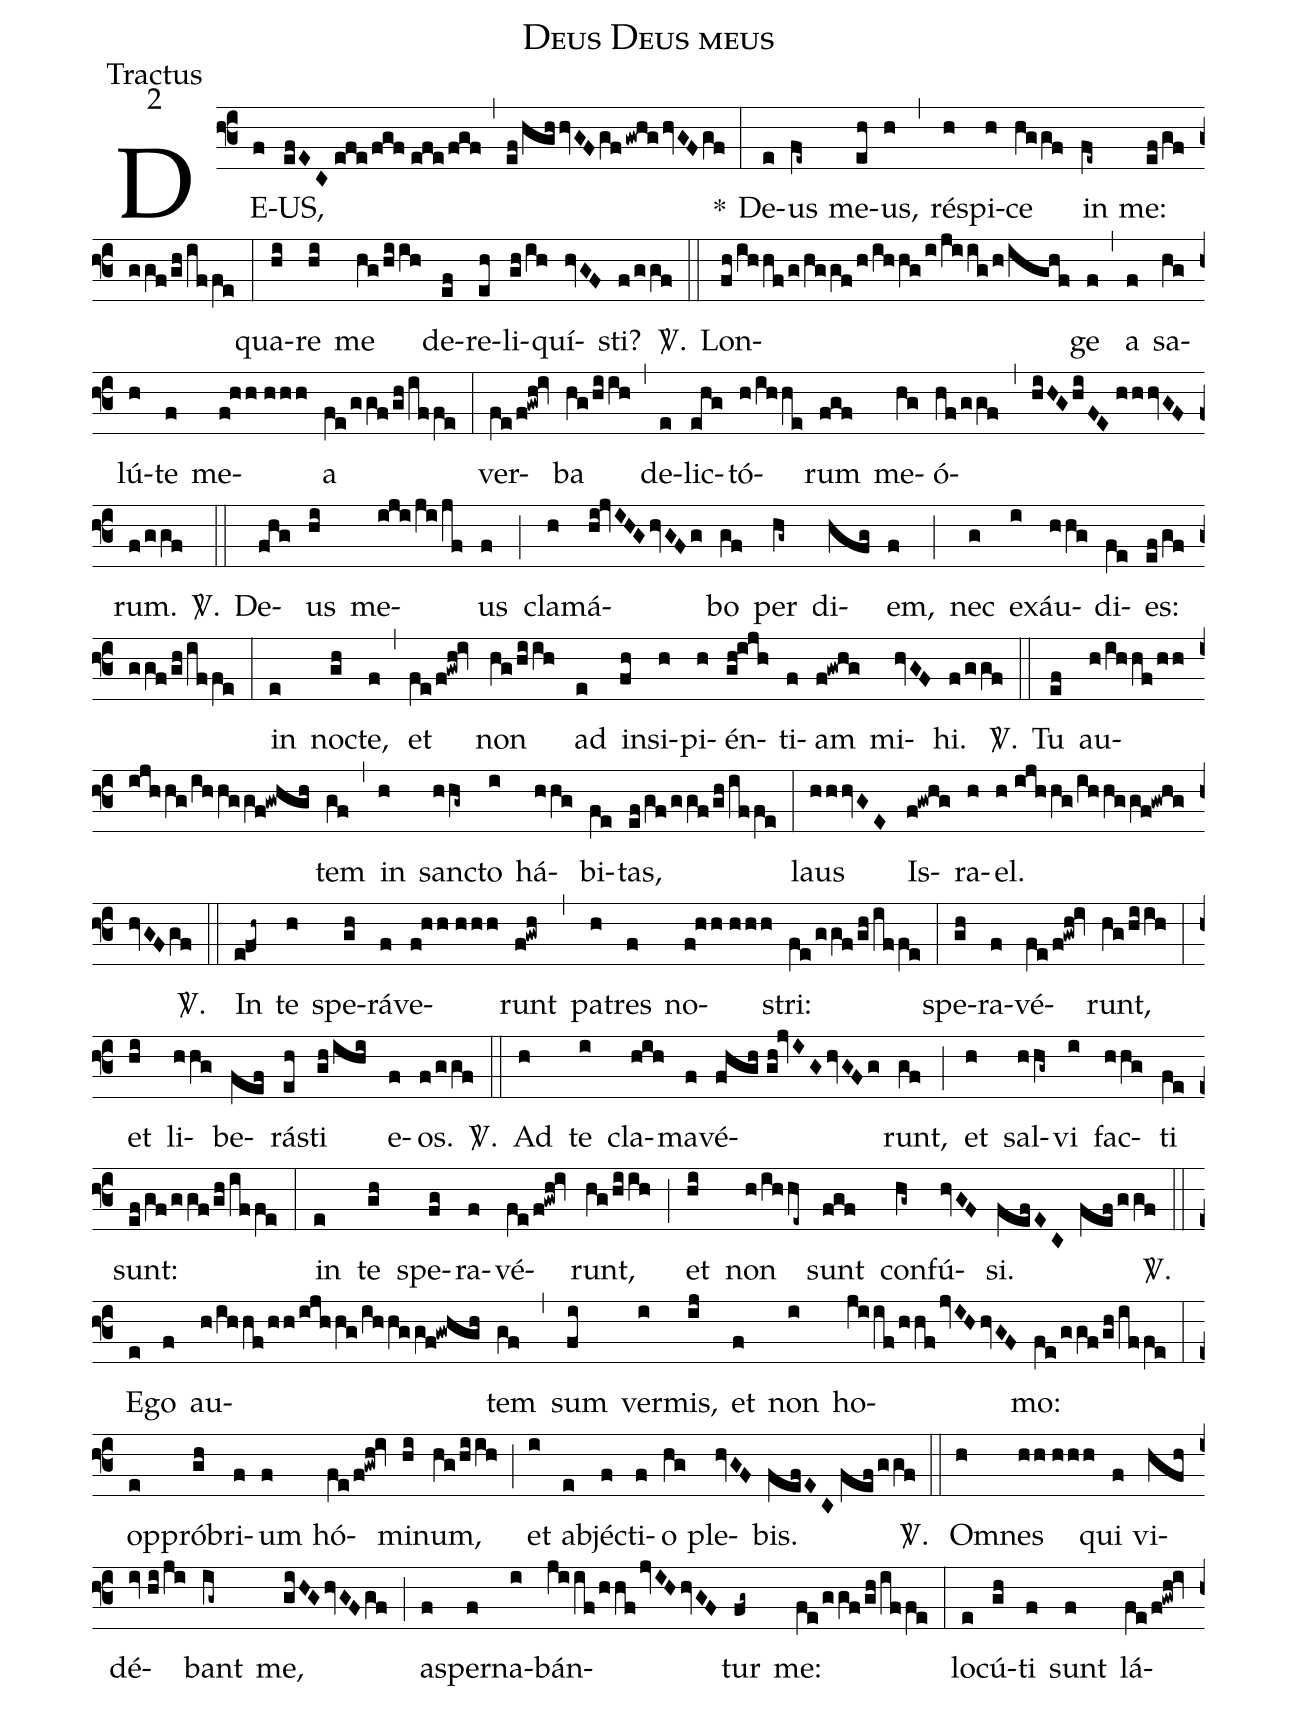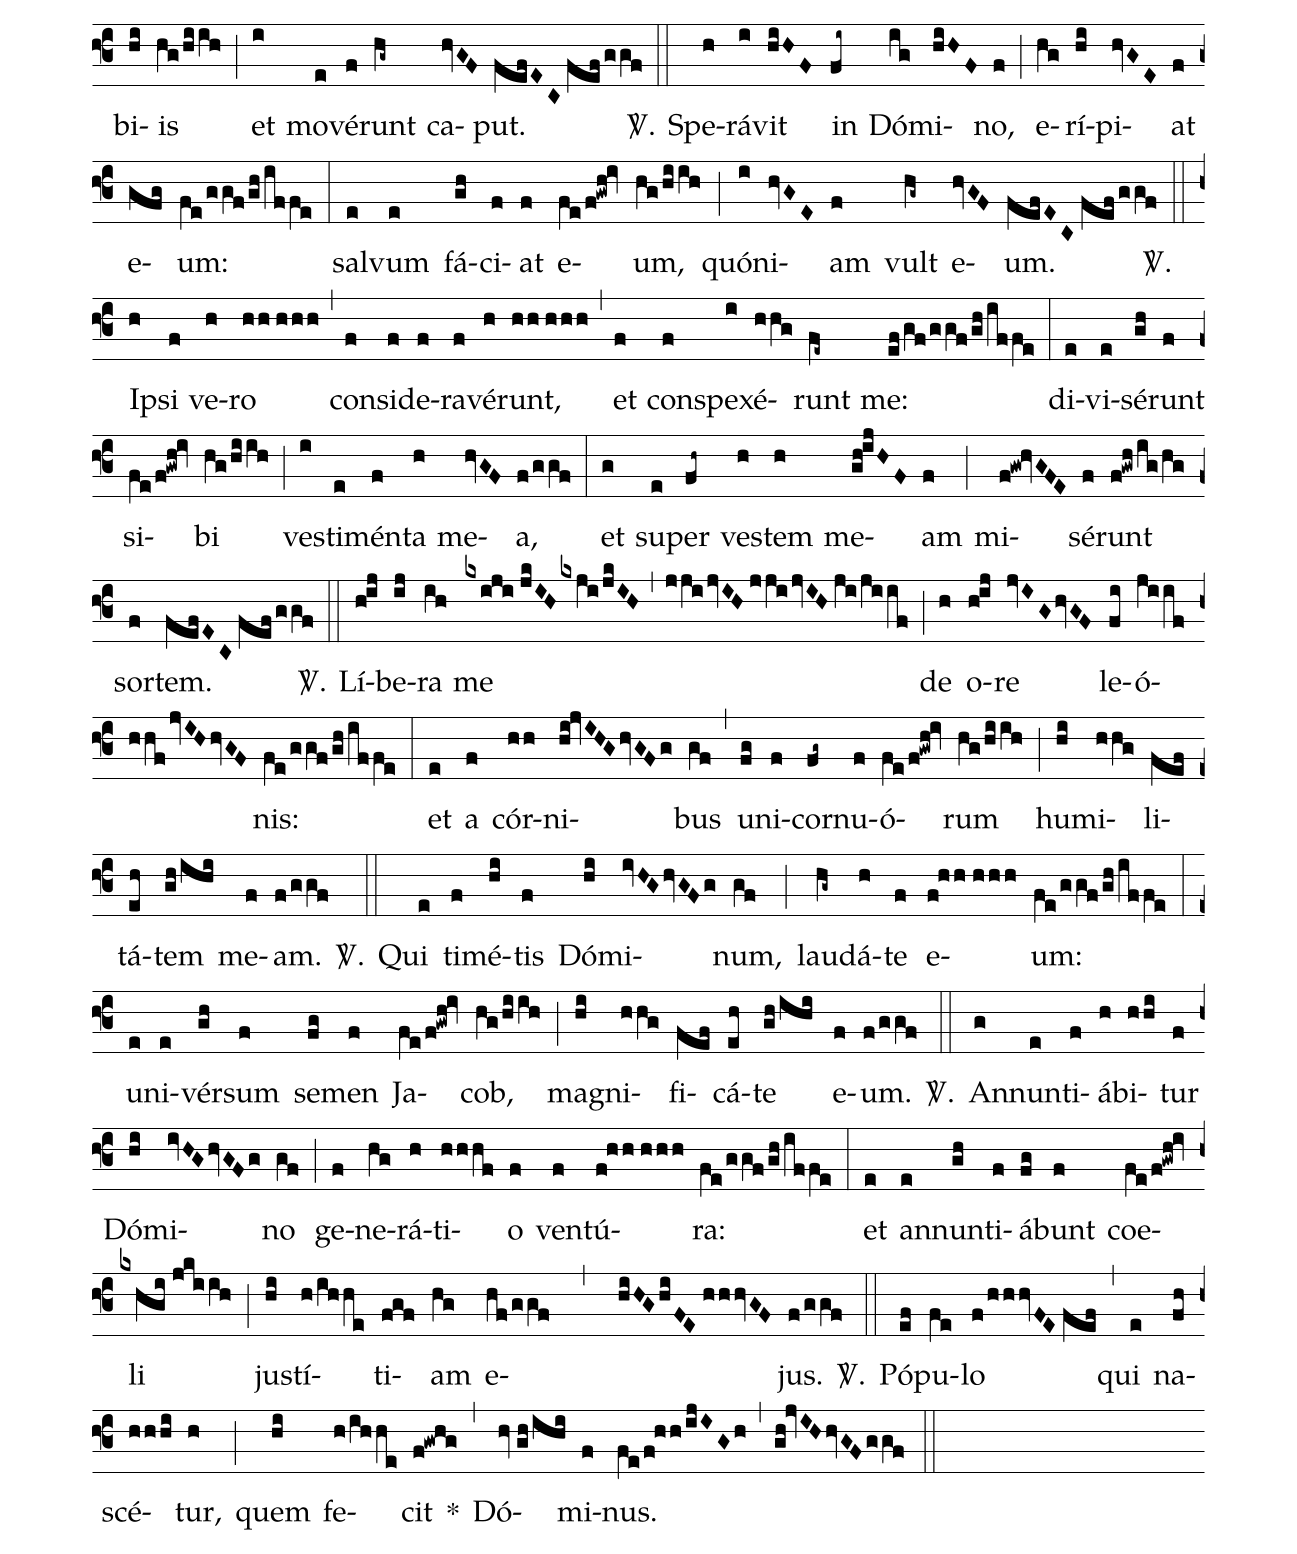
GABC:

name:Deus Deus meus;
office-part:Tractus;
mode:2;
%%
(f3) DE(f)US,(efEC//efe/fgf//efe/fgf) (,) (ef/hghhvGFgfgwhghvGFgf) *(:) De(e)us(fe~) me(eh)us,(h) (,) ré(h)spi(h)ce(hggf) in(fe~) me:(ef/gf/ggf/gh/iffe) (:) qua(hi)re(hi) me(hg/hiih) de(ef)re(eh)li(gh/ih)quí(hvGF)sti?(f/ggf) <sp>V/</sp>.(::) Lon(fh/ihhf/g/hggf/h/ihhg/i/jiig/h/ighf)ge(f) (,) a(f) sa(hg)lú(h)te(f) me(f!hh//hhh)a(fe/ggf/gh/iffe) (:) ver(fe/f!gwh!iv)ba(hg/hiih) (,) de(e)lic(ehg)tó(h/ihhe)rum(fgf) me(hg)ó(hf/ggf,hiHGhiFE//hhhvGF)rum.(f/ggf) <sp>V/</sp>.(::) De(fhg)us(hi) me(iji/ji/jf)us(f) (;) cla(h)má(hi!jvIHGhvGFg)bo(gf) per(hg~) di(hfg)em,(f) (;) nec(g) ex(i)áu(hhg)di(fe)es:(ef/gf/ggf/gh/iffe) (:) in(e) noc(gh)te,(f) (,) et(fe/f!gwh!iv) non(hg/hiih) ad(e) in(fh)si(h)pi(h)én(gh!ijh)ti(f)am(f!gwhg) mi(hvGF)hi.(f/ggf) <sp>V/</sp>.(::) Tu(ef) au(h/ihhf/hh/ijhhg/ihhggf!gwhgh)tem(gf) (,) in(h) sanc(hhg~)to(i) há(hhg)bi(fe)tas,(ef/gf/ggf/gh/iffe) (:) laus(hhhvGE) Is(f!gwhg)ra(h)el.(h//ijhhg/ihhggf!gwhghvGFgf) <sp>V/</sp>.(::) In(e!fh~) te(h) spe(gh)rá(f)ve(f!hh//hhh)runt(f!gwh) (,) pa(h)tres(f) no(f!hh//hhh)stri:(fe/ggf/gh/iffe) (:) spe(gh)ra(f)vé(fe/f!gwh!iv)runt,(hg/hiih) (:) et(hi) li(hhg)be(fef)rá(eh)sti(gh/ihi) e(f)os.(f/ggf) <sp>V/</sp>.(::) Ad(h) te(i) cla(hih)ma(f)vé(fhgh//gh!jvIGhvGFg)runt,(gf) (;) et(h) sal(hhg~)vi(i) fac(hhg)ti(fe) sunt:(ef/gf/ggf/gh/iffe) (:) in(e) te(gh) spe(fg)ra(f)vé(fe/f!gwh!iv)runt,(hg/hiih) (;) et(hi) non(h/ihhe~) sunt(fgf) con(hg~)fú(hvGF)si.(fefEC fef/ggf) <sp>V/</sp>.(::) E(e)go(f) au(h/ihhf/hh/ijhhg/ihhggf!gwhgh)tem(gf) (,) sum(fi) ver(i)mis,(ij) et(f) non(i) ho(jiif/hhf/jvIHhvGF)mo:(fe/ggf/gh/iffe) (:) op(e)pró(gh)bri(f)um(f) hó(fe/f!gwh!iv)mi(hi)num,(hg/hiih) (;) et(i) ab(e)jéc(f)ti(f)o(hg) ple(hvGF)bis.(fefEC//fef/ggf) <sp>V/</sp>.(::) Om(h)nes(hh//hhh) qui(f) vi(hfh)dé(iv//hi/ji)bant(ig~) me,(giHGhvGFgf) (;) as(f)per(f)na(i)bán(jiif/hhf/jvIHhvGF)tur(fg~) me:(fe/ggf/gh/iffe) (:) lo(e)cú(gh)ti(f) sunt(f) lá(fe/f!gwh!iv)bi(hi)is(hg/hiih) (;) et(i) mo(e)vé(f)runt(hg~) ca(hvGF)put.(fefEC//fef/ggf) <sp>V/</sp>.(::) Spe(h)rá(i)vit(hiHF) in(fi~) Dó(ig)mi(hiHF)no,(f) (;) e(hg)rí(hi)pi(hvGE)at(f) e(gfg)um:(fe/ggf/gh/iffe) (:) sal(e)vum(e) fá(gh)ci(f)at(f) e(fe/f!gwh!iv)um,(hg/hiih) (;) quó(i)ni(hvGE)am(f) vult(hg~) e(hvGF)um.(fefEC//fef/ggf) <sp>V/</sp>.(::)  Ip(h)si(f) ve(h)ro(hh//hhh) (,) con(f)si(f)de(f)ra(f)vé(h)runt,(hh//hhh) (,) et(f) con(f)spe(i)xé(hhg)runt(fe~) me:(ef/gf/ggf/gh/iffe) (:) di(e)vi(e)sé(gh)runt(f) si(fe/f!gwh!iv)bi(hg/hiih) (;) ves(i)ti(e)mén(f)ta(h) me(hvGF)a,(f/ggf) (:) et(g) su(e)per(fh~) ves(h)tem(h) me(gh!ijHF)am(f) (;) mi(f!gw!hvGFE)sé(f)runt(f!gwh/ig/hg) sor(f)tem.(fefEC//fef/ggf) <sp>V/</sp>.(::) Lí(h!ij)be(ij)ra(ih) me(kxiji//jkIHkxji/jkIH) (,) (jji/jvIH//jji/jvIH//ji/jiif) (;) de(h) o(h!ij)re(jvIGhvGF) le(fi)ó(jiif/hhf/jvIHhvGF)nis:(fe/ggf/gh/iffe) (:) et(e) a(f) cór(hh)ni(hi!jvIHGhvGFg)bus(gf) (,) u(fg)ni(f)cor(fg~)nu(f)ó(fe/f!gwh!iv)rum(hg/hiih) (;) hu(hi)mi(hhg)li(fef)tá(eh)tem(gh/ihi) me(f)am.(f/ggf) <sp>V/</sp>.(::) Qui(e) ti(f)mé(hi)tis(f) Dó(hi)mi(ivHGhvGFg)num,(gf) (;) lau(hg~)dá(h)te(f) e(f!hh//hhh)um:(fe/ggf/gh/iffe) (:) u(e)ni(e)vér(gh)sum(f) se(fg)men(f) Ja(fe/f!gwh!iv)cob,(hg/hiih) (;) ma(hi)gni(hhg)fi(fef)cá(eh)te(gh/ihi) e(f)um.(f/ggf) <sp>V/</sp>.(::) An(g)nun(e)ti(f)á(h)bi(hhi)tur(f) Dó(hi)mi(ivHGhvGFg)no(gf) (;) ge(f)ne(hg)rá(h)ti(hhhf)o(f) ven(f)tú(f!hh//hhh)ra:(fe/ggf/gh/iffe) (:) et(e) an(e)nun(gh)ti(f)á(fg)bunt(f) coe(fe/f!gwh!iv)li(kxhgi//jkiih) (;) jus(hi)tí(h/ihhe)ti(fgf)am(hg) e(hf/ggf , hiHGhiFE//hhhvGF)jus.(f/ggf) <sp>V/</sp>.(::) Pó(ef)pu(fe)lo(f/hhhvFE//fef) (,) qui(e) na(fh)scé(hhhi)tur,(h) (;) quem(hi) fe(h/ihhe)cit(f!gwhg) *(,) Dó(hv//gh/ihi)mi(f)nus.(fe/f!hh/ijIGh) (,) (gh!jvIHhvGFggf) (::)
